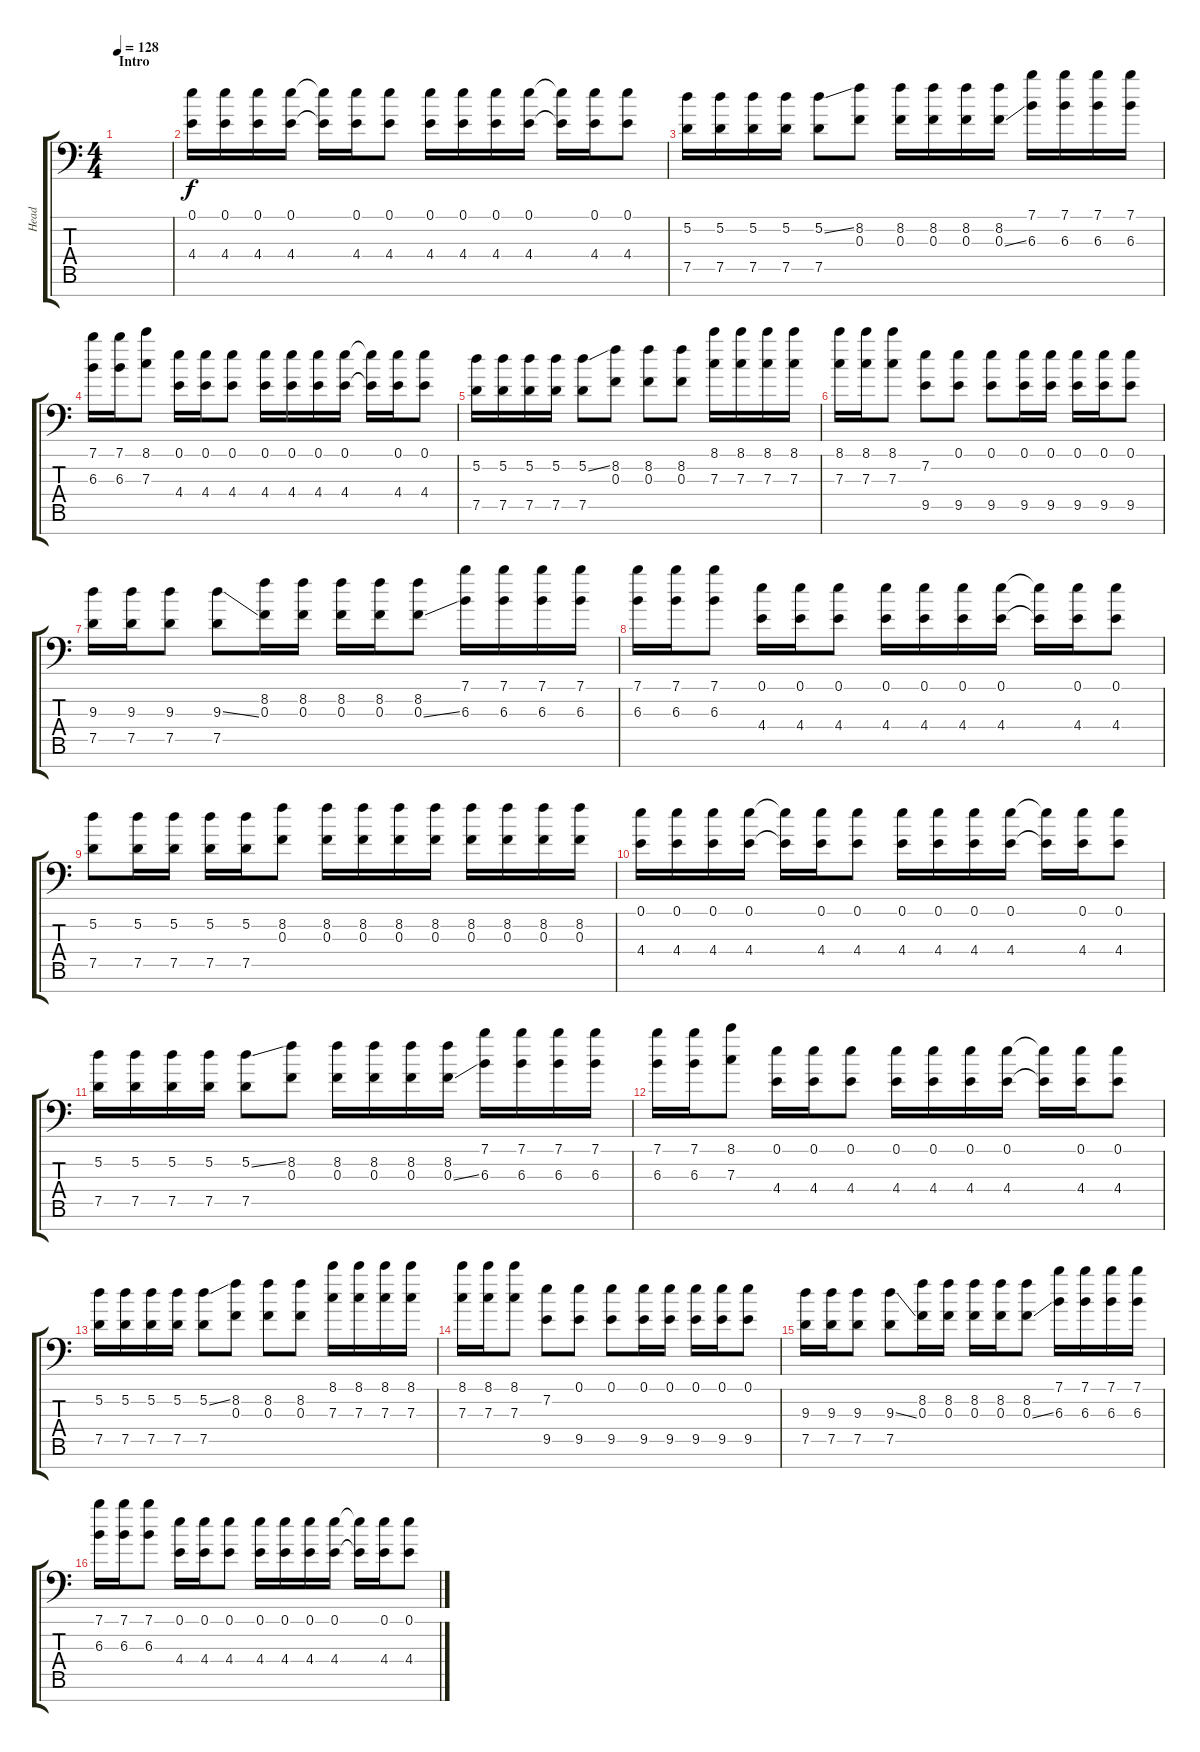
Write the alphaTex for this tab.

\track ("Head" "Head") {instrument distortionguitar}
\staff {score tabs}
\tuning (E4 A3 F3 C3 G2 D2 A1) {hide}
\ts (4 4)
\section ("" "Intro")
\tempo 128
\clef f4
\ks c
|
(0.1 4.4).16 (0.1 4.4).16 (0.1 4.4).16 (0.1 4.4).16 (0.1{t} 4.4{t}).16 (0.1 4.4).16 (0.1 4.4).8 (0.1 4.4).16 (0.1 4.4).16 (0.1 4.4).16 (0.1 4.4).16 (0.1{t} 4.4{t}).16 (0.1 4.4).16 (0.1 4.4).8 |
(5.2 7.5).16 (5.2 7.5).16 (5.2 7.5).16 (5.2 7.5).16 (5.2{ss} 7.5).8 (8.2 0.3).8 (8.2 0.3).16 (8.2 0.3).16 (8.2 0.3).16 (8.2 0.3{ss}).16 (7.1 6.3).16 (7.1 6.3).16 (7.1 6.3).16 (7.1 6.3).16 |
(7.1 6.3).16 (7.1 6.3).16 (8.1 7.3).8 (0.1 4.4).16 (0.1 4.4).16 (0.1 4.4).8 (0.1 4.4).16 (0.1 4.4).16 (0.1 4.4).16 (0.1 4.4).16 (0.1{t} 4.4{t}).16 (0.1 4.4).16 (0.1 4.4).8 |
(5.2 7.5).16 (5.2 7.5).16 (5.2 7.5).16 (5.2 7.5).16 (5.2{ss} 7.5).8 (8.2 0.3).8 (8.2 0.3).8 (8.2 0.3).8 (8.1 7.3).16 (8.1 7.3).16 (8.1 7.3).16 (8.1 7.3).16 |
(8.1 7.3).16 (8.1 7.3).16 (8.1 7.3).8 (7.2 9.5).8 (0.1 9.5).8 (0.1 9.5).8 (0.1 9.5).16 (0.1 9.5).16 (0.1 9.5).16 (0.1 9.5).16 (0.1 9.5).8 |
(9.3 7.5).16 (9.3 7.5).16 (9.3 7.5).8 (9.3{ss} 7.5).8 (8.2 0.3).16 (8.2 0.3).16 (8.2 0.3).16 (8.2 0.3).16 (8.2 0.3{ss}).8 (7.1 6.3).16 (7.1 6.3).16 (7.1 6.3).16 (7.1 6.3).16 |
(7.1 6.3).16 (7.1 6.3).16 (7.1 6.3).8 (0.1 4.4).16 (0.1 4.4).16 (0.1 4.4).8 (0.1 4.4).16 (0.1 4.4).16 (0.1 4.4).16 (0.1 4.4).16 (0.1{t} 4.4{t}).16 (0.1 4.4).16 (0.1 4.4).8 |
(5.2 7.5).8 (5.2 7.5).16 (5.2 7.5).16 (5.2 7.5).16 (5.2 7.5).16 (8.2 0.3).8 (8.2 0.3).16 (8.2 0.3).16 (8.2 0.3).16 (8.2 0.3).16 (8.2 0.3).16 (8.2 0.3).16 (8.2 0.3).16 (8.2 0.3).16 |
(0.1 4.4).16 (0.1 4.4).16 (0.1 4.4).16 (0.1 4.4).16 (0.1{t} 4.4{t}).16 (0.1 4.4).16 (0.1 4.4).8 (0.1 4.4).16 (0.1 4.4).16 (0.1 4.4).16 (0.1 4.4).16 (0.1{t} 4.4{t}).16 (0.1 4.4).16 (0.1 4.4).8 |
(5.2 7.5).16 (5.2 7.5).16 (5.2 7.5).16 (5.2 7.5).16 (5.2{ss} 7.5).8 (8.2 0.3).8 (8.2 0.3).16 (8.2 0.3).16 (8.2 0.3).16 (8.2 0.3{ss}).16 (7.1 6.3).16 (7.1 6.3).16 (7.1 6.3).16 (7.1 6.3).16 |
(7.1 6.3).16 (7.1 6.3).16 (8.1 7.3).8 (0.1 4.4).16 (0.1 4.4).16 (0.1 4.4).8 (0.1 4.4).16 (0.1 4.4).16 (0.1 4.4).16 (0.1 4.4).16 (0.1{t} 4.4{t}).16 (0.1 4.4).16 (0.1 4.4).8 |
(5.2 7.5).16 (5.2 7.5).16 (5.2 7.5).16 (5.2 7.5).16 (5.2{ss} 7.5).8 (8.2 0.3).8 (8.2 0.3).8 (8.2 0.3).8 (8.1 7.3).16 (8.1 7.3).16 (8.1 7.3).16 (8.1 7.3).16 |
(8.1 7.3).16 (8.1 7.3).16 (8.1 7.3).8 (7.2 9.5).8 (0.1 9.5).8 (0.1 9.5).8 (0.1 9.5).16 (0.1 9.5).16 (0.1 9.5).16 (0.1 9.5).16 (0.1 9.5).8 |
(9.3 7.5).16 (9.3 7.5).16 (9.3 7.5).8 (9.3{ss} 7.5).8 (8.2 0.3).16 (8.2 0.3).16 (8.2 0.3).16 (8.2 0.3).16 (8.2 0.3{ss}).8 (7.1 6.3).16 (7.1 6.3).16 (7.1 6.3).16 (7.1 6.3).16 |
(7.1 6.3).16 (7.1 6.3).16 (7.1 6.3).8 (0.1 4.4).16 (0.1 4.4).16 (0.1 4.4).8 (0.1 4.4).16 (0.1 4.4).16 (0.1 4.4).16 (0.1 4.4).16 (0.1{t} 4.4{t}).16 (0.1 4.4).16 (0.1 4.4).8
